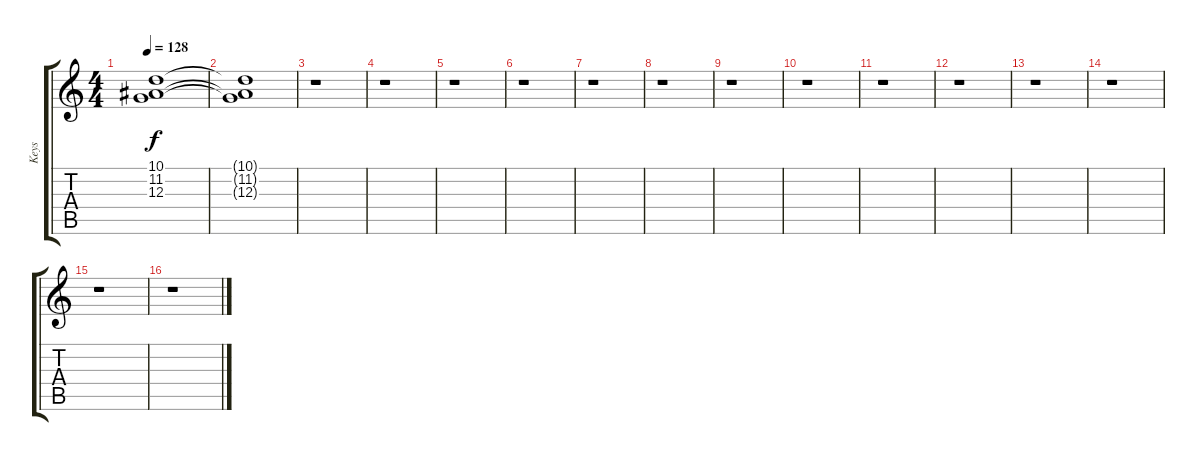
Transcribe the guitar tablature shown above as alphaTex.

\track ("Keys" "Keys") {instrument rockorgan}
\staff {score tabs}
\tuning (E4 B3 G3 D3 A2 E2) {hide}
\ts (4 4)
\tempo 128
\clef g2
\ks c
(10.1 11.2 12.3).1{dy f} |
(10.1{t} 11.2{t} 12.3{t}).1 |
r.1 |
r.1 |
r.1 |
r.1 |
r.1 |
r.1 |
r.1 |
r.1 |
r.1 |
r.1 |
r.1 |
r.1 |
r.1 |
r.1
